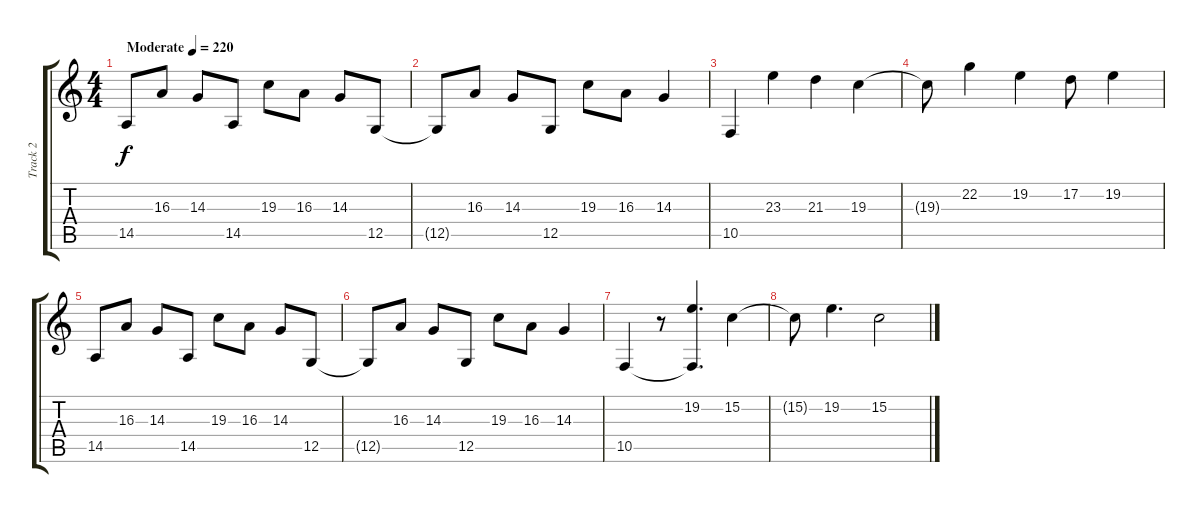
\track ("Track 2" "Track 2") {instrument lead1square}
\staff {score tabs}
\tuning (D4 A3 F3 C3 G2 D2) {hide}
\ts (4 4)
\tempo (220 "Moderate")
\clef g2
\ks c
14.5.8{dy f instrument lead1square} 16.3.8 14.3.8 14.5.8 19.3.8 16.3.8 14.3.8 12.5.8 |
12.5{t}.8 16.3.8 14.3.8 12.5.8 19.3.8 16.3.8 14.3.4 |
10.5.4 23.3.4 21.3.4 19.3.4 |
19.3{t}.8 22.2.4 19.2.4 17.2.8 19.2.4 |
14.5.8 16.3.8 14.3.8 14.5.8 19.3.8 16.3.8 14.3.8 12.5.8 |
12.5{t}.8 16.3.8 14.3.8 12.5.8 19.3.8 16.3.8 14.3.4 |
10.5.4 r.8 (19.2 10.5{t}).4{d} 15.2.4 |
15.2{t}.8 19.2.4{d} 15.2.2
